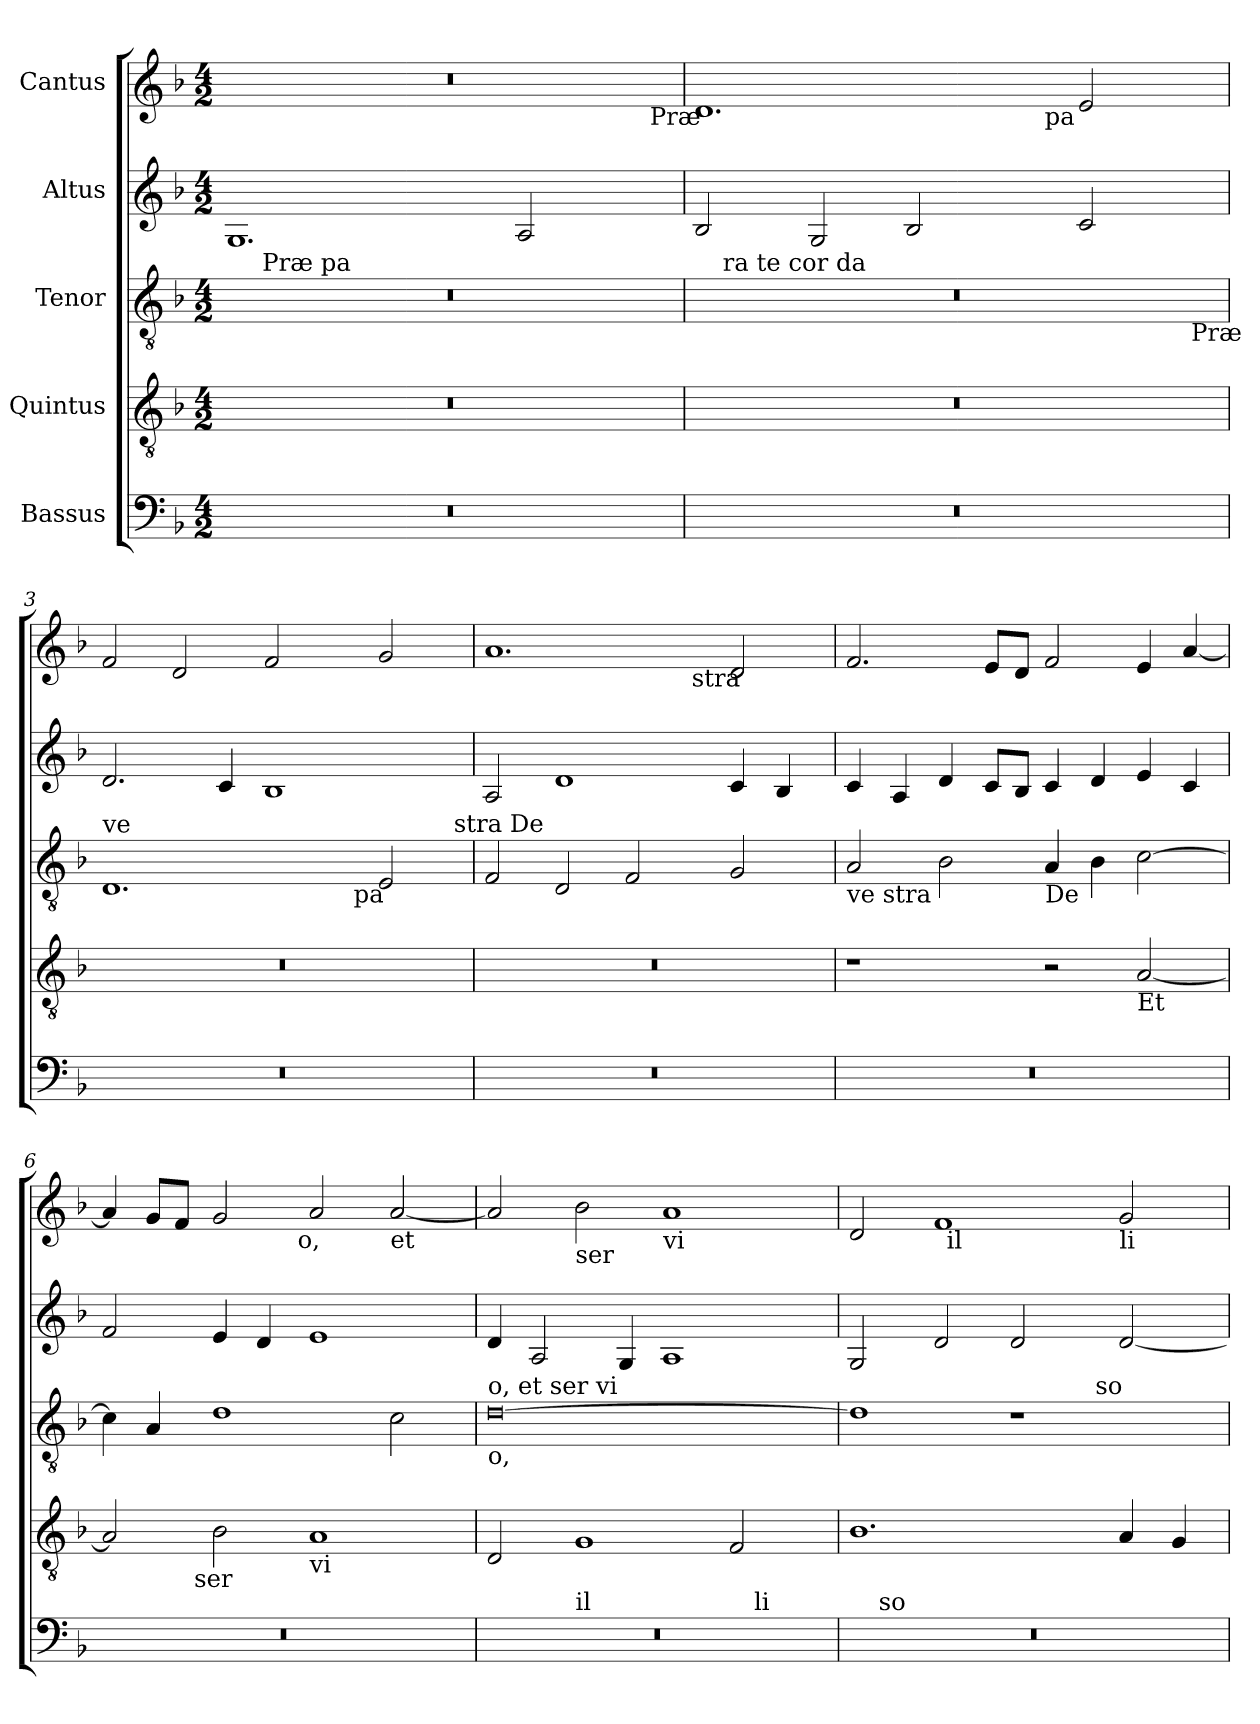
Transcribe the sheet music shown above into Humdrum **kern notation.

**kern	**kern	**kern	**kern	**kern
*part5	*part4	*part3	*part2	*part1
*staff5	*staff4	*staff3	*staff2	*staff1
*I"Bassus	*I"Quintus	*I"Tenor	*I"Altus	*I"Cantus
*clefF4	*clefGv2	*clefGv2	*clefG2	*clefG2
*ITrd7c12	*	*	*	*
*k[b-]	*k[b-]	*k[b-]	*k[b-]	*k[b-]
*F:	*F:	*F:	*F:	*F:
*M4/2	*M4/2	*M4/2	*M4/2	*M4/2
=1	=1	=1	=1	=1
*	*	*^	*	*^
0r	0r	0r	16.ryy	1.G	0r	1ryy
!	!	!	!LO:TX:a:t=Præ pa	!	!	!
.	.	.	1ryy	.	.	.
.	.	.	.	.	.	2...ryy
.	.	.	2ryy	.	.	.
.	.	.	.	2A/	.	.
.	.	.	4ryy	.	.	.
.	.	.	8ryy	.	.	.
!	!	!	!	!	!	!LO:TX:b:t=Præ
.	.	.	.	.	.	16ryy
.	.	.	32ryy	.	.	.
=2	=2	=2	=2	=2	=2	=2
*	*	*	*^	*	*	*
0r	0r	0r	16ryy	1ryy	2B-/	1.d	1ryy
!	!	!	!LO:TX:a:t=ra te cor da	!	!	!	!
.	.	.	1ryy	.	.	.	.
.	.	.	.	.	2G/	.	.
.	.	.	.	2ryy	2B-/	.	4ryy
.	.	.	2...ryy	.	.	.	.
.	.	.	.	.	.	.	8ryy
.	.	.	.	.	.	.	32ryy
!	!	!	!	!	!	!	!LO:TX:b:t=pa
.	.	.	.	.	.	.	2ryy
.	.	.	.	4...ryy	2c/	2e/	.
.	.	.	.	.	.	.	16.ryy
!	!	!	!	!LO:TX:b:t=Præ	!	!	!
.	.	.	.	32ryy	.	.	.
=3	=3	=3	=3	=3	=3	=3	=3
!	!	!	!	!	!	!LO:TX:b:t=ra te cor da	!
!	!	!LO:TX:a:t=ve	!	!	!	!	!
*	*	*	*	*	*	*v	*v
0r	0r	1.D	1ryy	1ryy	2.d/	2f/
.	.	.	.	.	.	2d/
.	.	.	.	.	4c/	.
.	.	.	4ryy	2...ryy	1B-	2f/
.	.	.	8ryy	.	.	.
.	.	.	32ryy	.	.	.
!	!	!	!LO:TX:b:t=pa	!	!	!
.	.	.	2ryy	.	.	.
.	.	2E/	.	.	.	2g/
.	.	.	16.ryy	.	.	.
!	!	!	!	!LO:TX:a:t=stra De	!	!
.	.	.	.	16ryy	.	.
=4	=4	=4	=4	=4	=4	=4
!	!	!	!	!	!	!LO:TX:b:t=ve
!	!	!LO:TX:b:t=ra te cor da	!	!	!	!
*	*	*v	*v	*v	*	*^
0r	0r	2F/	2A/	1.a	1ryy
.	.	2D/	1d	.	.
.	.	2F/	.	.	4ryy
.	.	.	.	.	16ryy
!	!	!	!	!	!LO:TX:b:t=stra
.	.	.	.	.	2ryy
.	.	2G/	4c/	2d/	.
.	.	.	4B-/	.	.
.	.	.	.	.	8.ryy
=5	=5	=5	=5	=5	=5
!	!	!	!	!LO:TX:b:t=De	!
!	!	!LO:TX:b:t=ve stra	!	!	!
*	*	*	*	*v	*v
0r	1r	2A/	4c/	2.f/
.	.	.	4A/	.
.	.	2B-\	4d/	.
.	.	.	8c/L	8e/L
.	.	.	8B-/J	8d/J
!	!	!LO:TX:b:t=De	!	!
.	2r	4A/	4c/	2f/
.	.	4B-\	4d/	.
!	!LO:TX:b:t=Et	!	!	!
.	[<2A/	[>2c\	4e/	4e/
.	.	.	4c/	[<4a/
=6	=6	=6	=6	=6
*	*^	*	*	*^
0r	2A/]	4..ryy	4c\]	2f/	4a/]	2ryy
.	.	.	4A/	.	8g/L	.
.	.	.	.	.	8f/J	.
!	!	!LO:TX:b:t=ser	!	!	!	!
.	.	1ryy	.	.	.	.
.	2B-\	.	1d	4e/	2g/	4...ryy
.	.	.	.	4d/	.	.
!	!	!	!	!	!	!LO:TX:b:t=o,
.	.	.	.	.	.	1ryy
!	!LO:TX:b:t=vi	!	!	!	!	!
.	1A	.	.	1e	2a/	.
.	.	2ryy	.	.	.	.
!	!	!	!	!	!LO:TX:b:t=et	!
.	.	.	2c\	.	[<2a/	.
.	.	16ryy	.	.	.	.
.	.	.	.	.	.	32ryy
!!LO:LB:g=z
=7	=7	=7	=7	=7	=7	=7
!	!	!	!LO:TX:a:t=o, et ser vi	!	!	!
!	!	!	!LO:TX:b:t=o,	!	!	!
!LO:TX:a:t=te	!	!	!	!	!	!
*^	*	*	*	*	*	*
*	*^	*v	*v	*	*	*v	*v
0r	2ryy	1ryy	2D/	[>0d	4d/	2a/]
.	.	.	.	.	2A/	.
!	!	!	!	!	!	!LO:TX:b:t=ser
!	!LO:TX:a:t=il	!	!	!	!	!
.	1.ryy	.	1G	.	.	2b-\
.	.	.	.	.	4G/	.
!	!	!	!	!	!	!LO:TX:b:t=vi
.	.	2ryy	.	.	1A	1a
.	.	16.ryy	2F/	.	.	.
!	!	!LO:TX:a:t=li	!	!	!	!
.	.	4ryy	.	.	.	.
.	.	8ryy	.	.	.	.
.	.	32ryy	.	.	.	.
=8	=8	=8	=8	=8	=8	=8
!	!	!	!	!	!	!LO:TX:b:t=te
!	!	!	!	!LO:TX:a:t=te il li	!	!
*	*v	*v	*	*^	*	*^
0r	8ryy	1.B-	1d]	1ryy	2G/	2d/	2ryy
!	!LO:TX:a:t=so	!	!	!	!	!	!
.	1...ryy	.	.	.	.	.	.
.	.	.	.	.	2d/	1f	32ryy
!	!	!	!	!	!	!	!LO:TX:b:t=il
.	.	.	.	.	.	.	1ryy
.	.	.	1r	4ryy	2d/	.	.
.	.	.	.	8ryy	.	.	.
.	.	.	.	32ryy	.	.	.
!	!	!	!	!LO:TX:a:t=so	!	!	!
.	.	.	.	2ryy	.	.	.
!	!	!	!	!	!	!LO:TX:b:t=li	!
.	.	4A/	.	.	[<2d/	2g/	.
.	.	.	.	.	.	.	4...ryy
.	.	4G/	.	.	.	.	.
.	.	.	.	16.ryy	.	.	.
*v	*v	*	*v	*v	*	*v	*v
=	=	=	=	=
*-	*-	*-	*-	*-
